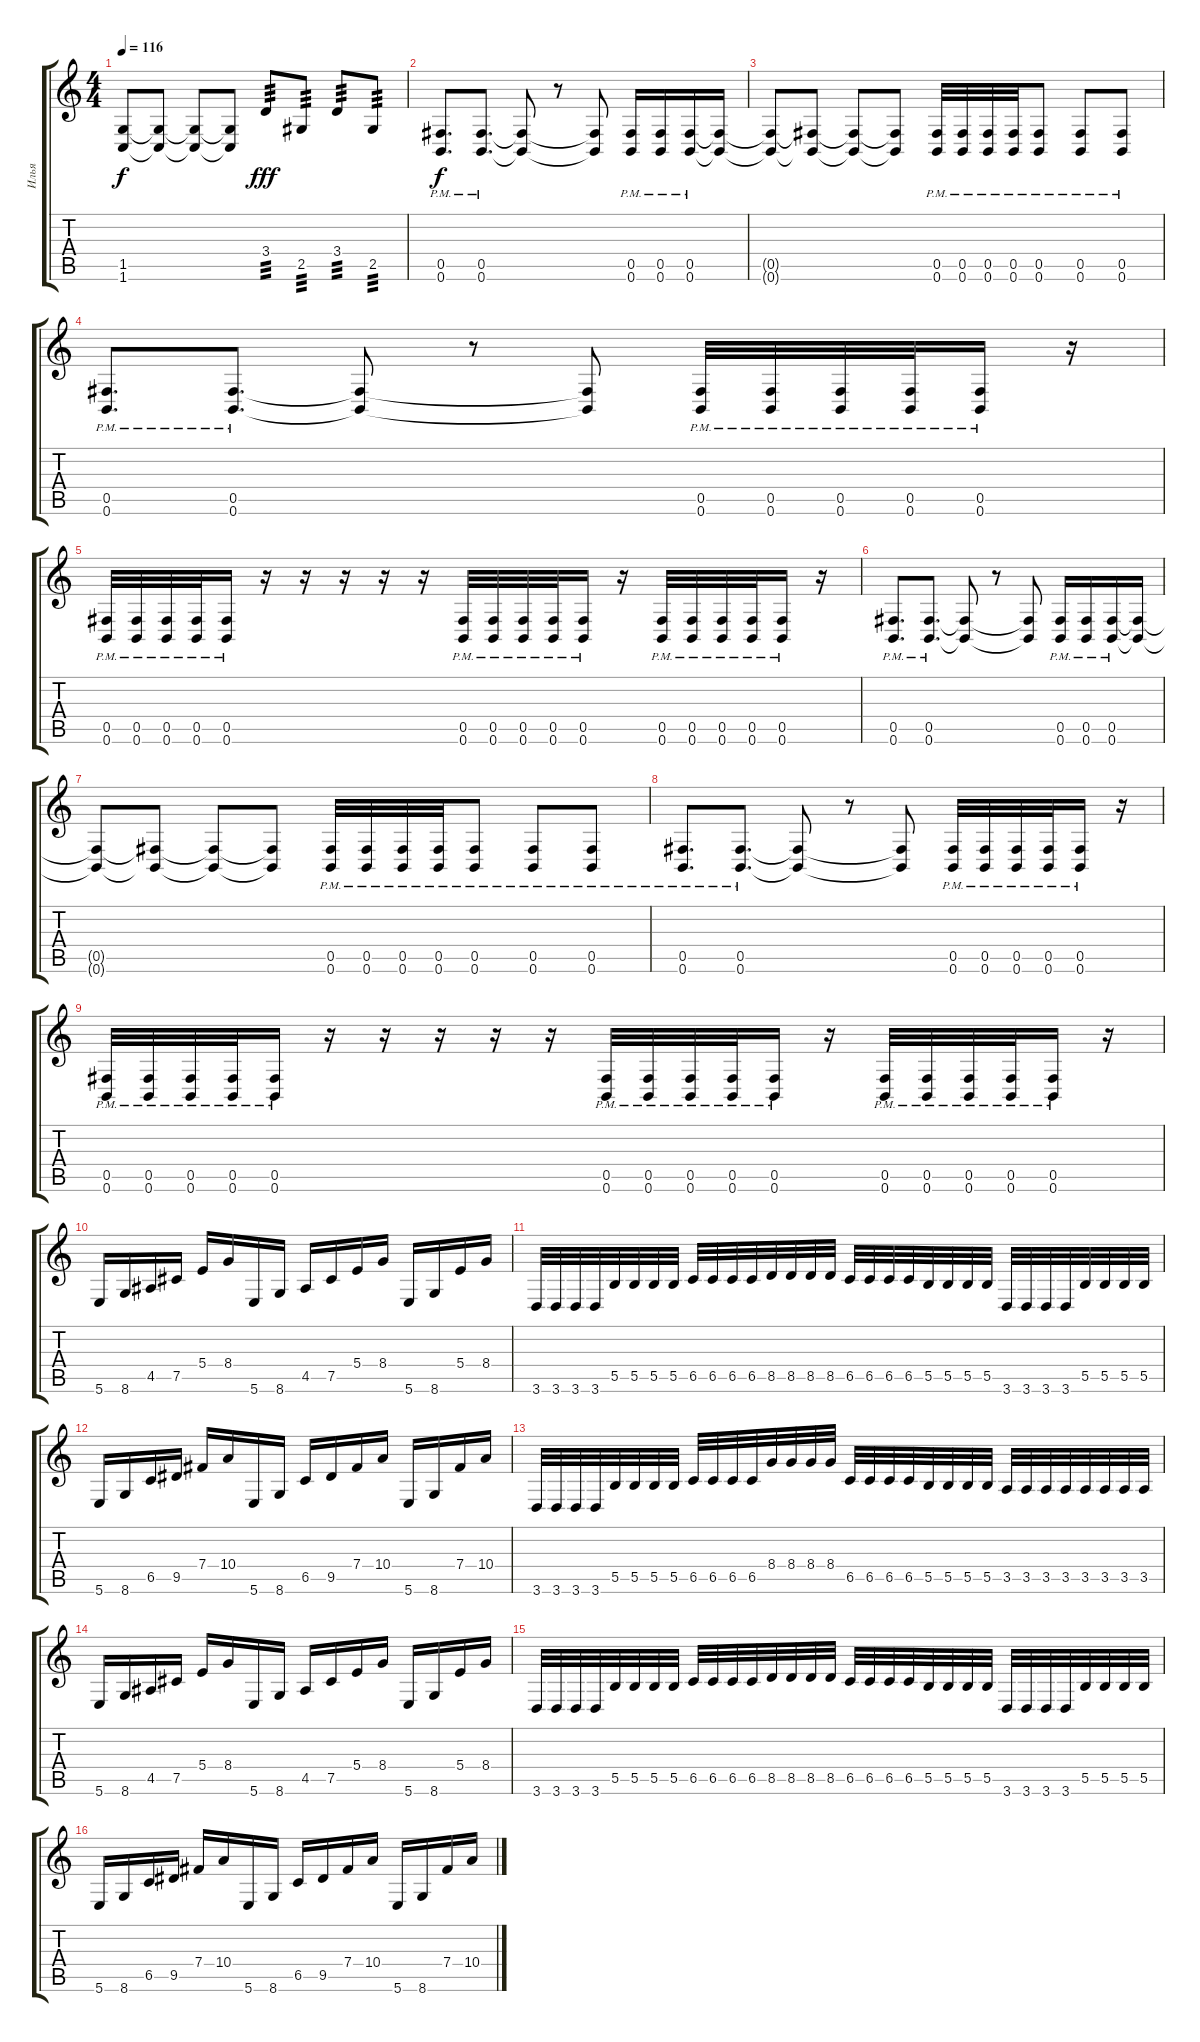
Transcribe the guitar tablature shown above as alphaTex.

\track ("Илья" "Илья") {instrument distortionguitar}
\staff {score tabs}
\tuning (Db4 Ab3 E3 B2 Gb2 B1) {hide}
\ts (4 4)
\tempo 116
\clef g2
\ks c
(1.5{t} 1.6{t}).8{dy f} (1.5{t} 1.6{t}).8 (1.5{t} 1.6{t}).8 (1.5{t} 1.6{t}).8 3.4.8{tp 3 dy fff} 2.5.8{tp 3} 3.4.8{tp 3} 2.5.8{tp 3} |
(0.5{pm} 0.6{pm}).8{d dy f} (0.5{pm} 0.6{pm}).8{d} (0.5{t} 0.6{t}).8 r.8 (0.5{t} 0.6{t}).8 (0.5{pm} 0.6{pm}).16 (0.5{pm} 0.6{pm}).16 (0.5{pm} 0.6{pm}).16 (0.5{t} 0.6{t}).16 |
(0.5{t} 0.6{t}).8 (0.5{t} 0.6{t}).8 (0.5{t} 0.6{t}).8 (0.5{t} 0.6{t}).8 (0.5{pm} 0.6{pm}).32 (0.5{pm} 0.6{pm}).32 (0.5{pm} 0.6{pm}).32 (0.5{pm} 0.6{pm}).32 (0.5{pm} 0.6{pm}).8 (0.5{pm} 0.6{pm}).8 (0.5{pm} 0.6{pm}).8 |
(0.5{pm} 0.6{pm}).8{d} (0.5{pm} 0.6{pm}).8{d} (0.5{t} 0.6{t}).8 r.8 (0.5{t} 0.6{t}).8 (0.5{pm} 0.6{pm}).32 (0.5{pm} 0.6{pm}).32 (0.5{pm} 0.6{pm}).32 (0.5{pm} 0.6{pm}).32 (0.5{pm} 0.6{pm}).16 r.16 |
(0.5{pm} 0.6{pm}).32 (0.5{pm} 0.6{pm}).32 (0.5{pm} 0.6{pm}).32 (0.5{pm} 0.6{pm}).32 (0.5{pm} 0.6{pm}).16 r.16 r.16 r.16 r.16 r.16 (0.5{pm} 0.6{pm}).32 (0.5{pm} 0.6{pm}).32 (0.5{pm} 0.6{pm}).32 (0.5{pm} 0.6{pm}).32 (0.5{pm} 0.6{pm}).16 r.16 (0.5{pm} 0.6{pm}).32 (0.5{pm} 0.6{pm}).32 (0.5{pm} 0.6{pm}).32 (0.5{pm} 0.6{pm}).32 (0.5{pm} 0.6{pm}).16 r.16 |
(0.5{pm} 0.6{pm}).8{d} (0.5{pm} 0.6{pm}).8{d} (0.5{t} 0.6{t}).8 r.8 (0.5{t} 0.6{t}).8 (0.5{pm} 0.6{pm}).16 (0.5{pm} 0.6{pm}).16 (0.5{pm} 0.6{pm}).16 (0.5{t} 0.6{t}).16 |
(0.5{t} 0.6{t}).8 (0.5{t} 0.6{t}).8 (0.5{t} 0.6{t}).8 (0.5{t} 0.6{t}).8 (0.5{pm} 0.6{pm}).32 (0.5{pm} 0.6{pm}).32 (0.5{pm} 0.6{pm}).32 (0.5{pm} 0.6{pm}).32 (0.5{pm} 0.6{pm}).8 (0.5{pm} 0.6{pm}).8 (0.5{pm} 0.6{pm}).8 |
(0.5{pm} 0.6{pm}).8{d} (0.5{pm} 0.6{pm}).8{d} (0.5{t} 0.6{t}).8 r.8 (0.5{t} 0.6{t}).8 (0.5{pm} 0.6{pm}).32 (0.5{pm} 0.6{pm}).32 (0.5{pm} 0.6{pm}).32 (0.5{pm} 0.6{pm}).32 (0.5{pm} 0.6{pm}).16 r.16 |
(0.5{pm} 0.6{pm}).32 (0.5{pm} 0.6{pm}).32 (0.5{pm} 0.6{pm}).32 (0.5{pm} 0.6{pm}).32 (0.5{pm} 0.6{pm}).16 r.16 r.16 r.16 r.16 r.16 (0.5{pm} 0.6{pm}).32 (0.5{pm} 0.6{pm}).32 (0.5{pm} 0.6{pm}).32 (0.5{pm} 0.6{pm}).32 (0.5{pm} 0.6{pm}).16 r.16 (0.5{pm} 0.6{pm}).32 (0.5{pm} 0.6{pm}).32 (0.5{pm} 0.6{pm}).32 (0.5{pm} 0.6{pm}).32 (0.5{pm} 0.6{pm}).16 r.16 |
5.6.16 8.6.16 4.5.16 7.5.16 5.4.16 8.4.16 5.6.16 8.6.16 4.5.16 7.5.16 5.4.16 8.4.16 5.6.16 8.6.16 5.4.16 8.4.16 |
3.6.32 3.6.32 3.6.32 3.6.32 5.5.32 5.5.32 5.5.32 5.5.32 6.5.32 6.5.32 6.5.32 6.5.32 8.5.32 8.5.32 8.5.32 8.5.32 6.5.32 6.5.32 6.5.32 6.5.32 5.5.32 5.5.32 5.5.32 5.5.32 3.6.32 3.6.32 3.6.32 3.6.32 5.5.32 5.5.32 5.5.32 5.5.32 |
5.6.16 8.6.16 6.5.16 9.5.16 7.4.16 10.4.16 5.6.16 8.6.16 6.5.16 9.5.16 7.4.16 10.4.16 5.6.16 8.6.16 7.4.16 10.4.16 |
3.6.32 3.6.32 3.6.32 3.6.32 5.5.32 5.5.32 5.5.32 5.5.32 6.5.32 6.5.32 6.5.32 6.5.32 8.4.32 8.4.32 8.4.32 8.4.32 6.5.32 6.5.32 6.5.32 6.5.32 5.5.32 5.5.32 5.5.32 5.5.32 3.5.32 3.5.32 3.5.32 3.5.32 3.5.32 3.5.32 3.5.32 3.5.32 |
5.6.16 8.6.16 4.5.16 7.5.16 5.4.16 8.4.16 5.6.16 8.6.16 4.5.16 7.5.16 5.4.16 8.4.16 5.6.16 8.6.16 5.4.16 8.4.16 |
3.6.32 3.6.32 3.6.32 3.6.32 5.5.32 5.5.32 5.5.32 5.5.32 6.5.32 6.5.32 6.5.32 6.5.32 8.5.32 8.5.32 8.5.32 8.5.32 6.5.32 6.5.32 6.5.32 6.5.32 5.5.32 5.5.32 5.5.32 5.5.32 3.6.32 3.6.32 3.6.32 3.6.32 5.5.32 5.5.32 5.5.32 5.5.32 |
5.6.16 8.6.16 6.5.16 9.5.16 7.4.16 10.4.16 5.6.16 8.6.16 6.5.16 9.5.16 7.4.16 10.4.16 5.6.16 8.6.16 7.4.16 10.4.16
